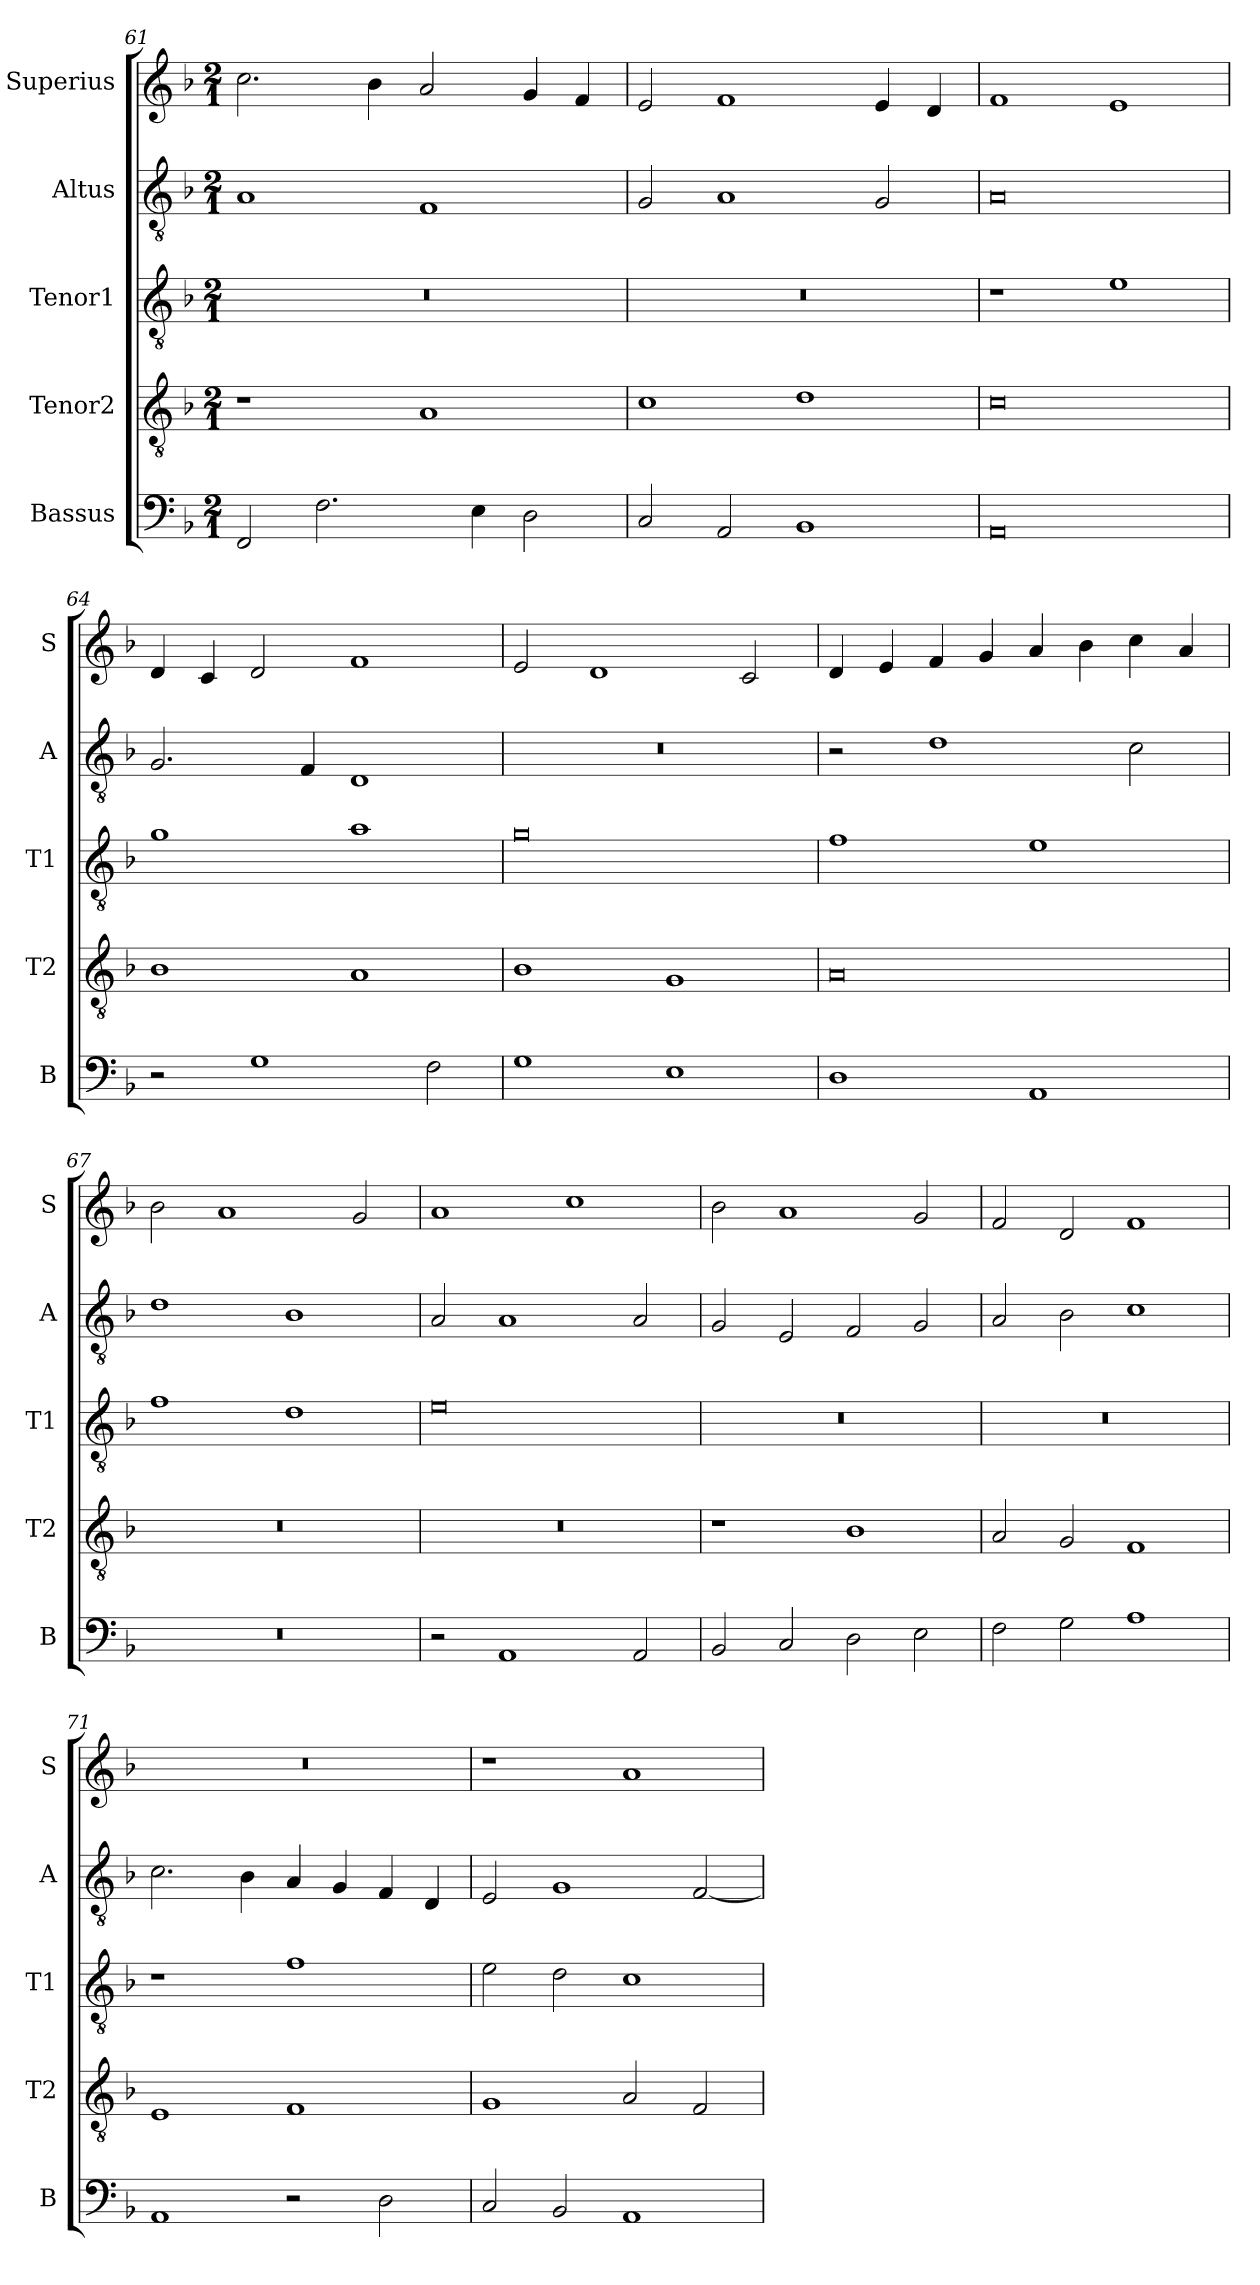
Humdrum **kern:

**kern	**kern	**kern	**kern	**kern
*part5	*part4	*part3	*part2	*part1
*staff5	*staff4	*staff3	*staff2	*staff1
*I"Bassus	*I"Tenor2	*I"Tenor1	*I"Altus	*I"Superius
*I'B	*I'T2	*I'T1	*I'A	*I'S
*clefF4	*clefGv2	*clefGv2	*clefGv2	*clefG2
*k[b-]	*k[b-]	*k[b-]	*k[b-]	*k[b-]
*M2/1	*M2/1	*M2/1	*M2/1	*M2/1
=61	=61	=61	=61	=61
2FF/	1r	0r	1A	2.cc\
2.F\	.	.	.	.
.	.	.	.	4b-\
.	1A	.	1F	2a/
4E\	.	.	.	.
2D\	.	.	.	4g/
.	.	.	.	4f/
=62	=62	=62	=62	=62
2C/	1c	0r	2G/	2e/
2AA/	.	.	1A	1f
1BB-	1d	.	.	.
.	.	.	2G/	4e/
.	.	.	.	4d/
=63	=63	=63	=63	=63
0AA	0c	1r	0A	1f
.	.	1e	.	1e
=64	=64	=64	=64	=64
2r	1B-	1g	2.G/	4d/
.	.	.	.	4c/
1G	.	.	.	2d/
.	.	.	4F/	.
.	1A	1a	1D	1f
2F\	.	.	.	.
=65	=65	=65	=65	=65
1G	1B-	0g	0r	2e/
.	.	.	.	1d
1E	1G	.	.	.
.	.	.	.	2c/
=66	=66	=66	=66	=66
1D	0A	1f	2r	4d/
.	.	.	.	4e/
.	.	.	1d	4f/
.	.	.	.	4g/
1AA	.	1e	.	4a/
.	.	.	.	4b-\
.	.	.	2c\	4cc\
.	.	.	.	4a/
=67	=67	=67	=67	=67
0r	0r	1f	1d	2b-\
.	.	.	.	1a
.	.	1d	1B-	.
.	.	.	.	2g/
=68	=68	=68	=68	=68
2r	0r	0e	2A/	1a
1AA	.	.	1A	.
.	.	.	.	1cc
2AA/	.	.	2A/	.
=69	=69	=69	=69	=69
2BB-/	1r	0r	2G/	2b-\
2C/	.	.	2E/	1a
2D\	1B-	.	2F/	.
2E\	.	.	2G/	2g/
=70	=70	=70	=70	=70
2F\	2A/	0r	2A/	2f/
2G\	2G/	.	2B-\	2d/
1A	1F	.	1c	1f
=71	=71	=71	=71	=71
1AA	1E	1r	2.c\	0r
.	.	.	4B-\	.
2r	1F	1f	4A/	.
.	.	.	4G/	.
2D\	.	.	4F/	.
.	.	.	4D/	.
=72	=72	=72	=72	=72
2C/	1G	2e\	2E/	1r
2BB-/	.	2d\	1G	.
1AA	2A/	1c	.	1a
.	2F/	.	[2F/	.
=	=	=	=	=
*-	*-	*-	*-	*-
